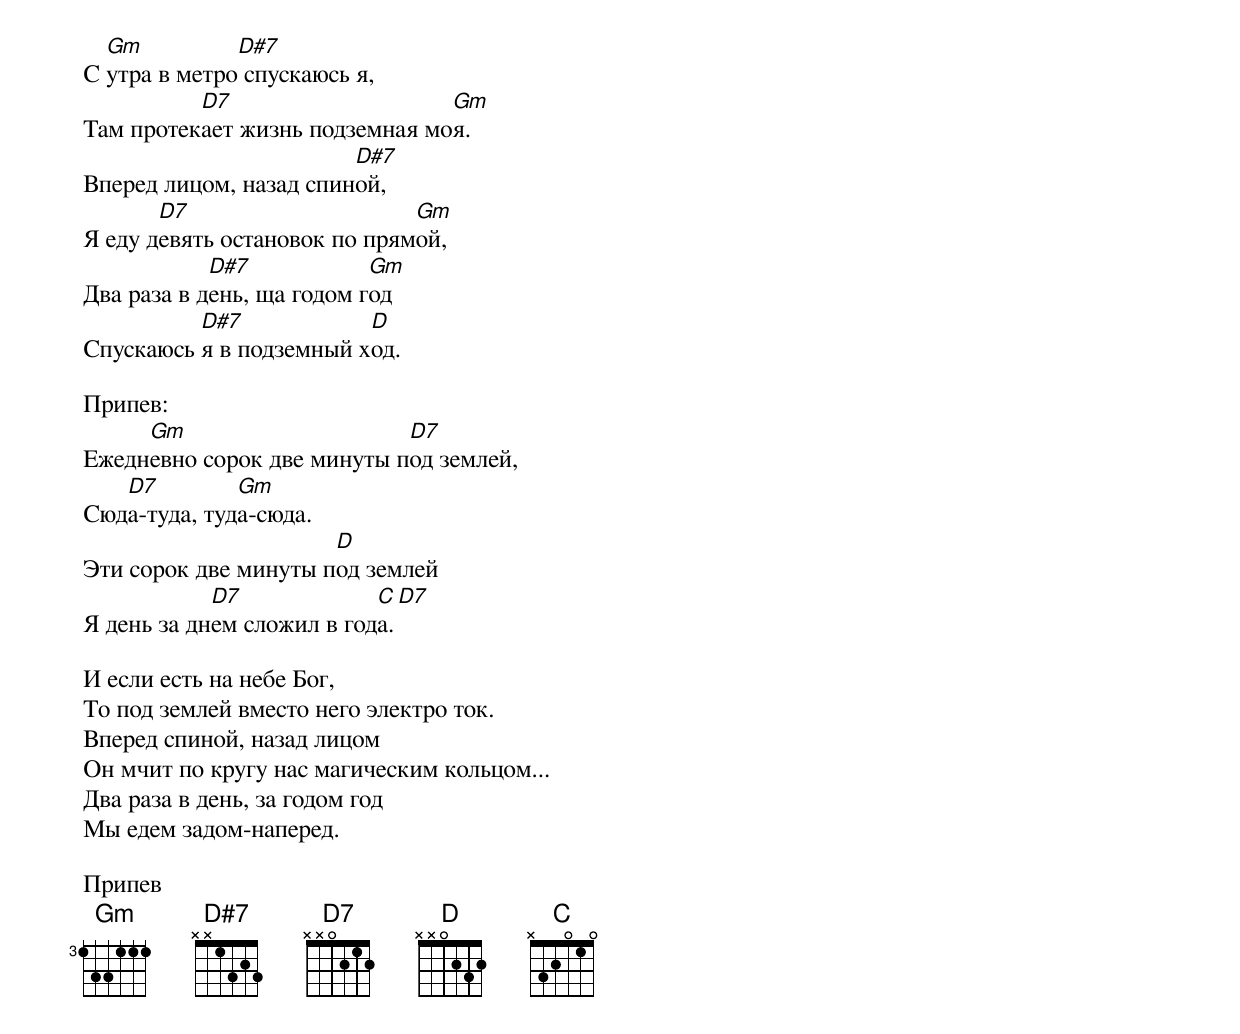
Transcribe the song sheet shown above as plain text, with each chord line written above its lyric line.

  Gm          D#7
С утра в метро спускаюсь я,
          D7                    Gm
Там протекает жизнь подземная моя.
                        D#7
Вперед лицом, назад спиной,
       D7                     Gm
Я еду девять остановок по прямой,
            D#7            Gm
Два раза в день, ща годом год
          D#7            D
Спускаюсь я в подземный ход.

Припев:
     Gm                     D7
Ежедневно сорок две минуты под землей,
   D7         Gm
Сюда-туда, туда-сюда.
                      D
Эти сорок две минуты под землей
            D7             C D7
Я день за днем сложил в года.

И если есть на небе Бог,
То под землей вместо него электро ток.
Вперед спиной, назад лицом
Он мчит по кругу нас магическим кольцом...
Два раза в день, за годом год
Мы едем задом-наперед.

Припев
